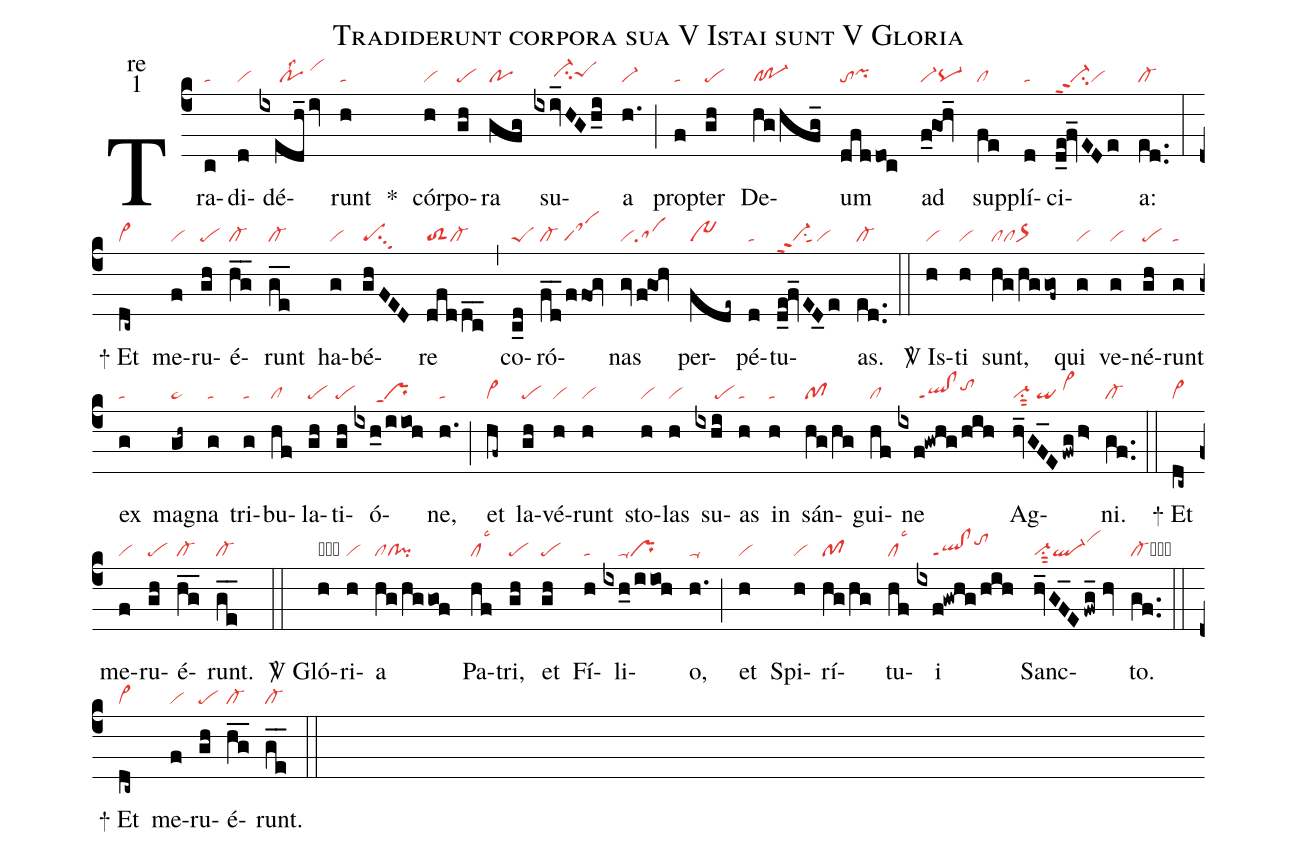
name:Tradiderunt corpora sua V Istai sunt V Gloria;
office-part:re;
mode:1;
nabc-lines:1;
%%
(c4) Tra(c|ta)di(d|vi)dé(ixedh_/iv|/////polss2/vihj)runt(h|ta) <sp>*</sp>() cór(h|vi)po(gh|pe)ra(gfg|po) su(ixiv_HGh_i|/////ci-hhpeShh)a(h.|vi-) (;) prop(f|ta)ter(gh|pe) De(hg/hfg_|cl!po-1)um(dfddoc|topihh) ad(f_0@goh_|vi-pq-) sup(fe|cl)plí(d|ta)ci(d_e!fv_EDe|ci-ppt2vi)a:(ed..|cl-) (:)

<sp>+</sp> Et(dc~|vi>) me(f|vi)ru(gh|pe)é(hg__|cl-)runt(ge__|cl-) ha(g|vi)bé(gh/FED|pesu3)re(dfddc__|toS2cl-) (,) co(c_d|peS)ró(fd__/ffog|cl-/saM)nas(gv/f@goh|visa) per(fde~|po~)pé(d|ta)tu(d_e!fv_ED_0e|vi-ppt2su1sut1vi)as.(ed..|cl-) (::)

<sp>V/</sp> Is(h|vi)ti(h|vi) sunt,(hg/hg/gof~|clclor>) qui(g|vi) ve(g|vi)né(gh|pe)runt(g|ta) ex(g|ta) mag(gh~|pe~)na(g|ta) tri(g|ta)bu(hf|cl)la(gh|pe)ti(gh|pe)ó(ixh_0/iioh|/////prppt1)ne,(h.|ta) (;) et(hf~|vi>) la(gh|pe)vé(h|vi)runt(h|vi) sto(h|vi)las(h|vi) su(ixhi|/////pe)as(h|ta) in(h|ta) sán(hg/hg|pf)gui(hf|cl)ne(ixf!gwhg/hih|/////ql!clppt1tohi) Ag(hv_GF_E/fwg/h>|vi-su1sut2/qi/vi>hi)ni.(gf..|cl-) (::)

<sp>+</sp> Et(dc~|vi>) me(f|vi)ru(gh|pe)é(hg__|cl-)runt.(ge__|cl-) (::)

<sp>V/</sp> Gló(h|obvi)ri(h|vi)a(hg/hggof|clcl!pi) Pa(hf|cllsc3)tri,(gh|pe) et(gh|pe) Fí(h|ta)li(ixh_0/iioh|////ta-pr)o,(h.|ta-) (;) et(h|vi) Spi(h|vi)rí(hg/hg|pf)tu(hf|cllsc3)i(ixf!gwhg/hih|////ql!clppt1tohj) Sanc(hv_GF_E/fwg_//hv|vi-su1sut2ql-vihk)to.(gf..|cl-cb) (::)

<sp>+</sp> Et(dc~|vi>) me(f|vi)ru(gh|pe)é(hg__|cl-)runt.(ge__|cl-) (::)
